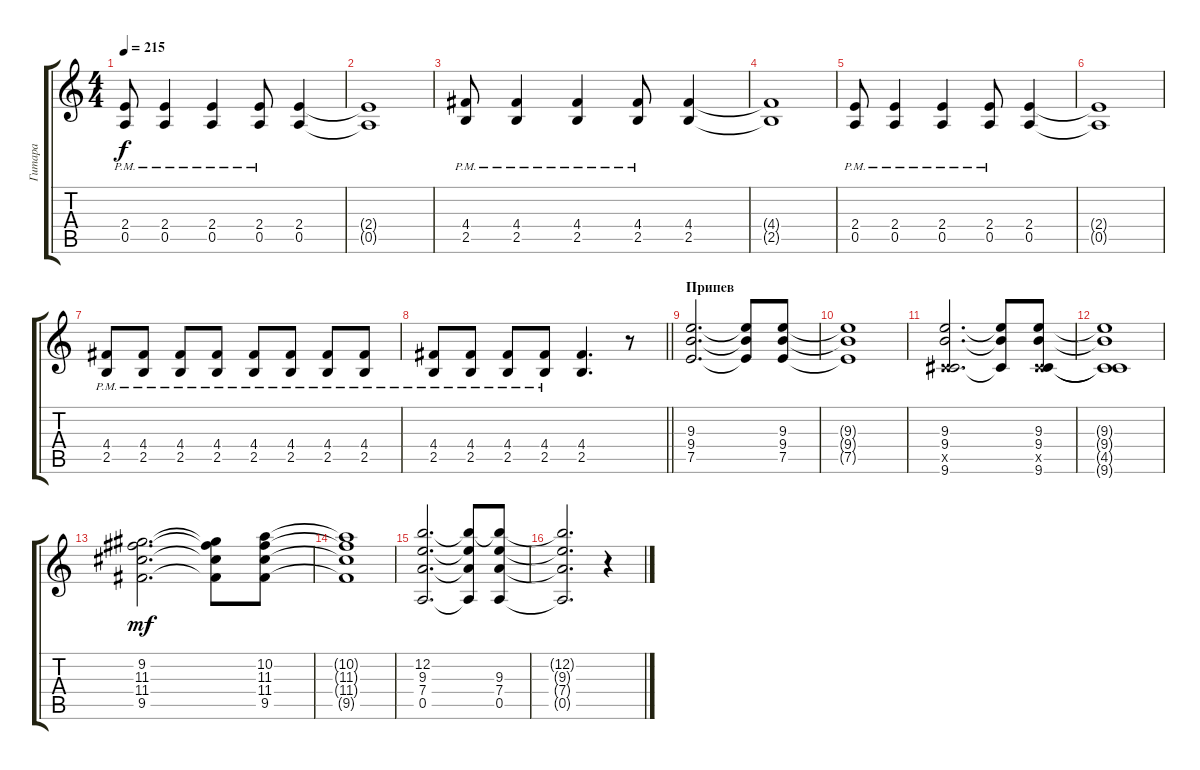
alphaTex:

\track ("Гитара" "Гитара") {instrument acousticguitarsteel}
\staff {score tabs}
\tuning (E4 B3 G3 D3 A2 E2) {hide}
\ts (4 4)
\tempo 215
\clef g2
\ks c
(2.4{pm} 0.5{pm}).8{dy f} (2.4{pm} 0.5{pm}).4 (2.4{pm} 0.5{pm}).4 (2.4{pm} 0.5{pm}).8 (2.4 0.5).4 |
(2.4{t} 0.5{t}).1 |
(4.4{pm} 2.5{pm}).8 (4.4{pm} 2.5{pm}).4 (4.4{pm} 2.5{pm}).4 (4.4{pm} 2.5{pm}).8 (4.4 2.5).4 |
(4.4{t} 2.5{t}).1 |
(2.4{pm} 0.5{pm}).8 (2.4{pm} 0.5{pm}).4 (2.4{pm} 0.5{pm}).4 (2.4{pm} 0.5{pm}).8 (2.4 0.5).4 |
(2.4{t} 0.5{t}).1 |
(4.4{pm} 2.5{pm}).8 (4.4{pm} 2.5{pm}).8 (4.4{pm} 2.5{pm}).8 (4.4{pm} 2.5{pm}).8 (4.4{pm} 2.5{pm}).8 (4.4{pm} 2.5{pm}).8 (4.4{pm} 2.5{pm}).8 (4.4{pm} 2.5{pm}).8 |
\barLineRight lightlight
(4.4{pm} 2.5{pm}).8 (4.4{pm} 2.5{pm}).8 (4.4{pm} 2.5{pm}).8 (4.4{pm} 2.5{pm}).8 (4.4 2.5).4{d} r.8 |
\section ("" "Припев")
(9.3 9.4 7.5).2{d} (9.3{t} 9.4{t} 7.5{t}).8 (9.3 9.4 7.5).8 |
(9.3{t} 9.4{t} 7.5{t}).1 |
(9.3 9.4 4.5{x} 9.6).2{d} (9.3{t} 9.4{t} 4.5{t}).8 (9.3 9.4 4.5{x} 9.6).8 |
(9.3{t} 9.4{t} 4.5{t} 9.6{t}).1 |
(9.2 11.3 11.4 9.5).2{d dy mf} (9.2{t} 11.3{t} 11.4{t} 9.5{t}).8 (10.2 11.3 11.4 9.5).8 |
(10.2{t} 11.3{t} 11.4{t} 9.5{t}).1 |
(12.2 9.3 7.4 0.5).2{d} (12.2{t} 9.3{t} 7.4{t} 0.5{t}).8 (12.2{t} 9.3 7.4 0.5).8 |
(12.2{t} 9.3{t} 7.4{t} 0.5{t}).2{d} r.4
